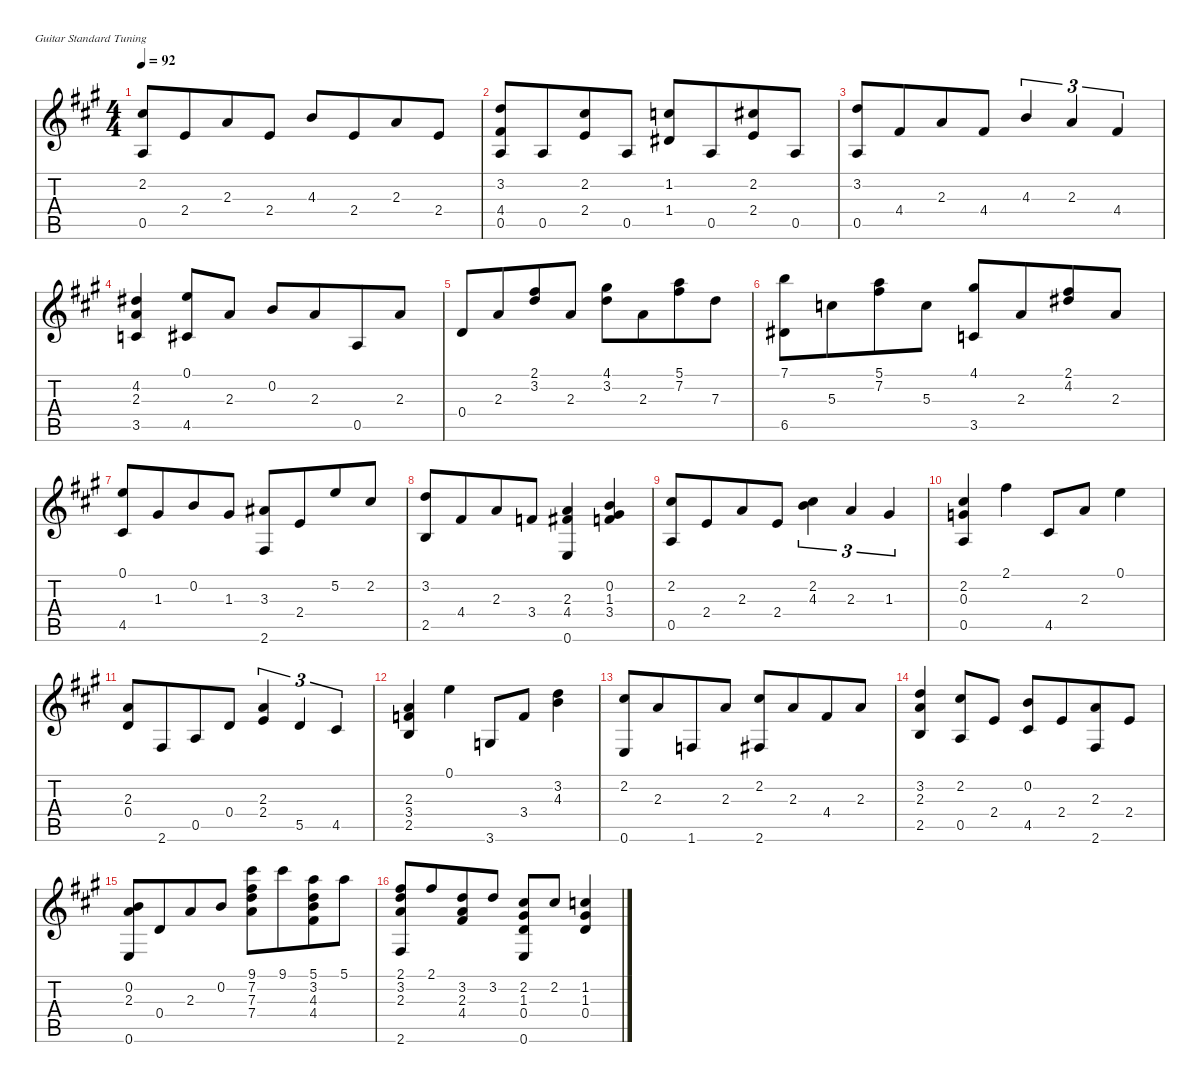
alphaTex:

\defaultSystemsLayout 4
\hideDynamics
\bracketExtendMode nobrackets
\singleTrackTrackNamePolicy hidden
\multiTrackTrackNamePolicy hidden
\firstSystemTrackNameOrientation horizontal
\otherSystemsTrackNameOrientation horizontal
\extendBarLines
\chordDiagramsInScore
\track ("Guitarra" "n.guit.") {instrument acousticguitarnylon}
\staff {score tabs}
\tuning (E4 B3 G3 D3 A2 E2)
\ts (4 4)
\beaming (8 4 4)
\tempo 92
\clef g2
\ks a
(2.2{acc #} 0.5{acc forcenatural}).8{dy mf instrument acousticguitarnylon beam Up} 2.4{acc forcenatural}.8{beam Up} 2.3{acc forcenatural}.8{beam Up} 2.4{acc forcenatural}.8{beam Up} 4.3{acc forcenatural}.8{beam Up} 2.4{acc forcenatural}.8{beam Up} 2.3{acc forcenatural}.8{beam Up} 2.4{acc forcenatural}.8{beam Up} |
(3.2{acc forcenatural} 4.4{acc #} 0.5{acc forcenatural}).8{beam Up} 0.5{acc forcenatural}.8{beam Up} (2.2{acc #} 2.4{acc forcenatural}).8{beam Up} 0.5{acc forcenatural}.8{beam Up} (1.2{acc forcenatural} 1.4{acc #}).8{beam Up} 0.5{acc forcenatural}.8{beam Up} (2.2{acc #} 2.4{acc forcenatural}).8{beam Up} 0.5{acc forcenatural}.8{beam Up} |
(3.2{acc forcenatural} 0.5{acc forcenatural}).8{beam Up} 4.4{acc #}.8{beam Up} 2.3{acc forcenatural}.8{beam Up} 4.4{acc #}.8{beam Up} 4.3{acc forcenatural}.4{tu (3 2) beam Up} 2.3{acc forcenatural}.4{tu (3 2) beam Up} 4.4{acc #}.4{tu (3 2) beam Up} |
(4.2{acc #} 2.3{acc forcenatural} 3.5{acc forcenatural}).4{beam Up} (0.1{acc forcenatural} 4.5{acc #}).8{beam Up} 2.3{acc forcenatural}.8{beam Up} 0.2{acc forcenatural}.8{beam Up} 2.3{acc forcenatural}.8{beam Up} 0.5{acc forcenatural}.8{beam Up} 2.3{acc forcenatural}.8{beam Up} |
0.4{acc forcenatural}.8{beam Up} 2.3{acc forcenatural}.8{beam Up} (2.1{acc #} 3.2{acc forcenatural}).8{beam Up} 2.3{acc forcenatural}.8{beam Up} (4.1{acc #} 3.2{acc forcenatural}).8{beam Down} 2.3{acc forcenatural}.8{beam Down} (5.1{acc forcenatural} 7.2{acc #}).8{beam Down} 7.3{acc forcenatural}.8{beam Down} |
(7.1{acc forcenatural} 6.5{acc #}).8{beam Down} 5.3{acc forcenatural}.8{beam Down} (5.1{acc forcenatural} 7.2{acc #}).8{beam Down} 5.3{acc forcenatural}.8{beam Down} (4.1{acc #} 3.5{acc forcenatural}).8{beam Up} 2.3{acc forcenatural}.8{beam Up} (2.1{acc #} 4.2{acc #}).8{beam Up} 2.3{acc forcenatural}.8{beam Up} |
(0.1{acc forcenatural} 4.5{acc #}).8{beam Up} 1.3{acc #}.8{beam Up} 0.2{acc forcenatural}.8{beam Up} 1.3{acc #}.8{beam Up} (3.3{acc #} 2.6{acc #}).8{beam Up} 2.4{acc forcenatural}.8{beam Up} 5.2{acc forcenatural}.8{beam Up} 2.2{acc #}.8{beam Up} |
(3.2{acc forcenatural} 2.5{acc forcenatural}).8{beam Up} 4.4{acc #}.8{beam Up} 2.3{acc forcenatural}.8{beam Up} 3.4{acc forcenatural}.8{beam Up} (2.3{acc forcenatural} 4.4{acc #} 0.6{acc forcenatural}).4{beam Up} (0.2{acc forcenatural} 1.3{acc #} 3.4{acc forcenatural}).4{beam Up} |
(2.2{acc #} 0.5{acc forcenatural}).8{beam Up} 2.4{acc forcenatural}.8{beam Up} 2.3{acc forcenatural}.8{beam Up} 2.4{acc forcenatural}.8{beam Up} (2.2{acc #} 4.3{acc forcenatural}).4{tu (3 2) beam Down} 2.3{acc forcenatural}.4{tu (3 2) beam Up} 1.3{acc #}.4{tu (3 2) beam Up} |
(2.2{acc #} 0.3{acc forcenatural} 0.5{acc forcenatural}).4{beam Up} 2.1{acc #}.4{beam Down} 4.5{acc #}.8{beam Up} 2.3{acc forcenatural}.8{beam Up} 0.1{acc forcenatural}.4{beam Down} |
(2.3{acc forcenatural} 0.4{acc forcenatural}).8{beam Up} 2.6{acc #}.8{beam Up} 0.5{acc forcenatural}.8{beam Up} 0.4{acc forcenatural}.8{beam Up} (2.3{acc forcenatural} 2.4{acc forcenatural}).4{tu (3 2) beam Up} 5.5{acc forcenatural}.4{tu (3 2) beam Up} 4.5{acc #}.4{tu (3 2) beam Up} |
(2.3{acc forcenatural} 3.4{acc forcenatural} 2.5{acc forcenatural}).4{beam Up} 0.1{acc forcenatural}.4{beam Down} 3.6{acc forcenatural}.8{beam Up} 3.4{acc forcenatural}.8{beam Up} (4.3{acc forcenatural} 3.2{acc forcenatural}).4{beam Down} |
(2.2{acc #} 0.6{acc forcenatural}).8{beam Up} 2.3{acc forcenatural}.8{beam Up} 1.6{acc forcenatural}.8{beam Up} 2.3{acc forcenatural}.8{beam Up} (2.2{acc #} 2.6{acc #}).8{beam Up} 2.3{acc forcenatural}.8{beam Up} 4.4{acc #}.8{beam Up} 2.3{acc forcenatural}.8{beam Up} |
(3.2{acc forcenatural} 2.3{acc forcenatural} 2.5{acc forcenatural}).4{beam Up} (2.2{acc #} 0.5{acc forcenatural}).8{beam Up} 2.4{acc forcenatural}.8{beam Up} (0.2{acc forcenatural} 4.5{acc #}).8{beam Up} 2.4{acc forcenatural}.8{beam Up} (2.3{acc forcenatural} 2.6{acc #}).8{beam Up} 2.4{acc forcenatural}.8{beam Up} |
(0.2{acc forcenatural} 2.3{acc forcenatural} 0.6{acc forcenatural}).8{beam Up} 0.4{acc forcenatural}.8{beam Up} 2.3{acc forcenatural}.8{beam Up} 0.2{acc forcenatural}.8{beam Up} (9.1{acc #} 7.2{acc #} 7.3{acc forcenatural} 7.4{acc forcenatural}).8{beam Down} 9.1{acc #}.8{beam Down} (3.2{acc forcenatural} 4.3{acc forcenatural} 4.4{acc #} 5.1{acc forcenatural}).8{beam Down} 5.1{acc forcenatural}.8{beam Down} |
(2.1{acc #} 3.2{acc forcenatural} 2.3{acc forcenatural} 2.6{acc #}).8{beam Up} 2.1{acc #}.8{beam Up} (3.2{acc forcenatural} 2.3{acc forcenatural} 4.4{acc #}).8{beam Up} 3.2{acc forcenatural}.8{beam Up} (2.2{acc #} 1.3{acc #} 0.4{acc forcenatural} 0.6{acc forcenatural}).8{beam Up} 2.2{acc #}.8{beam Up} (1.2{acc forcenatural} 1.3{acc #} 0.4{acc forcenatural}).4{beam Up}
